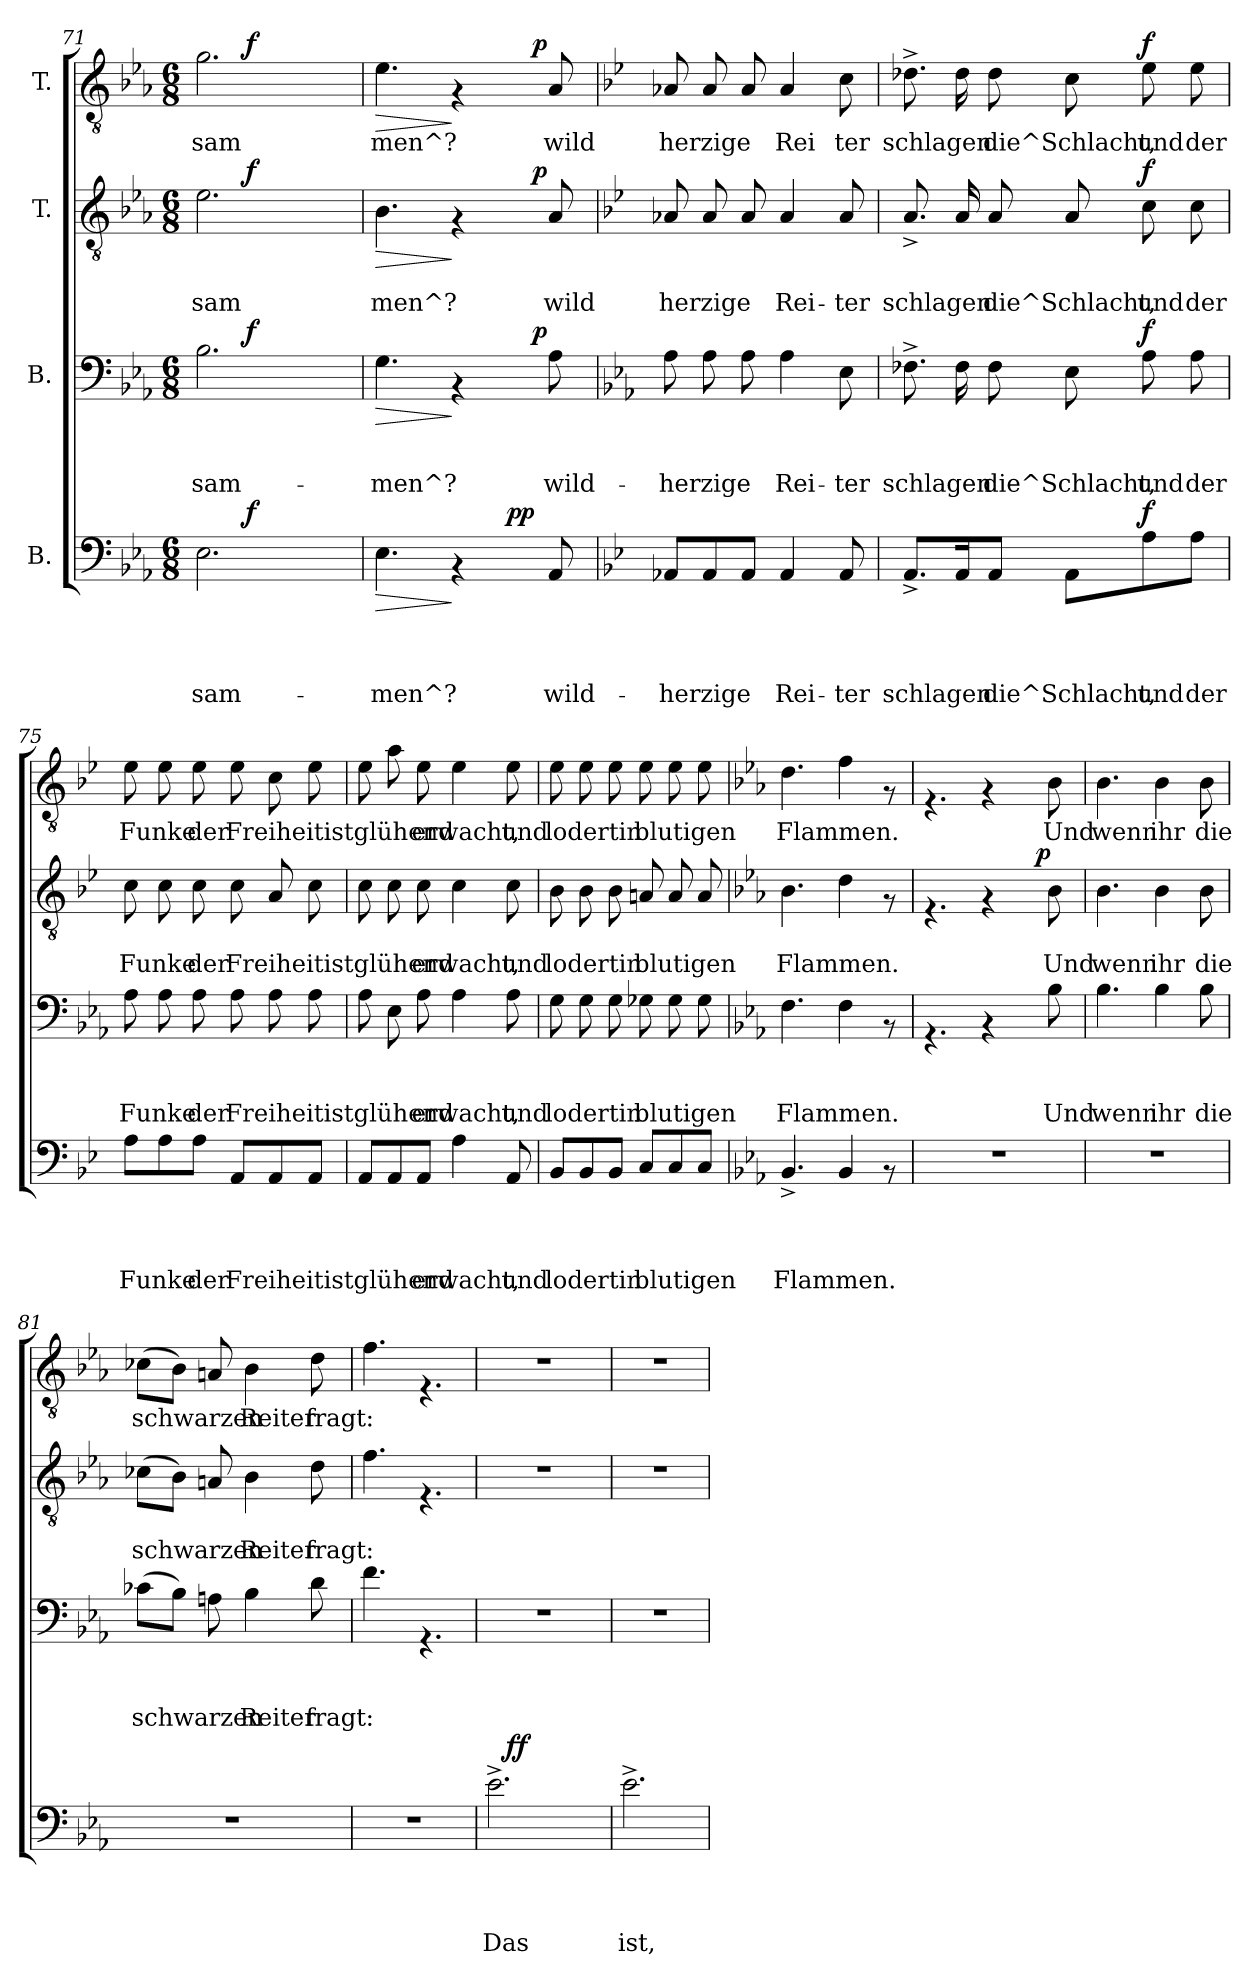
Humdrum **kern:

**kern	**text	**text	**text	**text	**dynam	**kern	**text	**text	**text	**dynam	**kern	**text	**text	**dynam	**kern	**text	**dynam
*part4	*part4	*part4	*part4	*part4	*part4	*part3	*part3	*part3	*part3	*part3	*part2	*part2	*part2	*part2	*part1	*part1	*part1
*staff4	*staff4	*staff4	*staff4	*staff4	*staff4	*staff3	*staff3	*staff3	*staff3	*staff3	*staff2	*staff2	*staff2	*staff2	*staff1	*staff1	*staff1
*I"B.	*	*	*	*	*	*I"B.	*	*	*	*	*I"T.	*	*	*	*I"T.	*	*
*clefF4	*	*	*	*	*	*clefF4	*	*	*	*	*clefGv2	*	*	*	*clefGv2	*	*
*k[b-e-a-]	*	*	*	*	*	*k[b-e-a-]	*	*	*	*	*k[b-e-a-]	*	*	*	*k[b-e-a-]	*	*
*E-:	*	*	*	*	*	*E-:	*	*	*	*	*E-:	*	*	*	*E-:	*	*
*M6/8	*	*	*	*	*	*M6/8	*	*	*	*	*M6/8	*	*	*	*M6/8	*	*
=71	=71	=71	=71	=71	=71	=71	=71	=71	=71	=71	=71	=71	=71	=71	=71	=71	=71
!	!	!	!	!LO:LY:b:rj	!	!	!	!	!LO:LY:b:rj	!	!	!	!LO:LY:b:rj	!	!	!LO:LY:b:rj	!
*^	*	*	*	*	*	*^	*	*	*	*	*^	*	*	*	*^	*	*
2.E-\	8.ryy	.	.	.	-sam-	.	2.B-\	8.ryy	.	.	-sam-	.	2.e-\	8.ryy	.	sam	.	2.g\	8.ryy	sam	.
!	!	!	!	!	!	!LO:DY:a	!	!	!	!	!	!LO:DY:a	!	!	!	!	!LO:DY:a	!	!	!	!LO:DY:a
.	2ryy	.	.	.	.	f	.	2ryy	.	.	.	f	.	2ryy	.	.	f	.	2ryy	.	f
.	16ryy	.	.	.	.	.	.	16ryy	.	.	.	.	.	16ryy	.	.	.	.	16ryy	.	.
=72!	=72!	=72!	=72!	=72!	=72!	=72!	=72!	=72!	=72!	=72!	=72!	=72!	=72!	=72!	=72!	=72!	=72!	=72!	=72!	=72!	=72!
!	!	!	!	!	!LO:LY:b:rj	!LO:HP:b	!	!	!	!	!LO:LY:b:rj	!LO:HP:b	!	!	!	!LO:LY:b:rj	!LO:HP:b	!	!	!LO:LY:b:rj	!LO:HP:b
4.E-\	2ryy	.	.	.	-men^?	>	4.G\	2ryy	.	.	-men^?	>	4.B-\	2ryy	.	men^?	>	4.e-\	2ryy	men^?	>
4rAA	.	.	.	.	.	]	4rAA	.	.	.	.	]	4rF	.	.	.	]	4rF	.	.	]
.	32ryy	.	.	.	.	.	.	16.ryy	.	.	.	.	.	16.ryy	.	.	.	.	16.ryy	.	.
!	!	!	!	!	!	!LO:DY:a	!	!	!	!	!	!	!	!	!	!	!	!	!	!	!
.	8..ryy	.	.	.	.	pp	.	.	.	.	.	.	.	.	.	.	.	.	.	.	.
!	!	!	!	!	!	!	!	!	!	!	!	!LO:DY:a	!	!	!	!	!LO:DY:a	!	!	!	!LO:DY:a
.	.	.	.	.	.	.	.	8ryy	.	.	.	p	.	8ryy	.	.	p	.	8ryy	.	p
!	!	!	!	!	!LO:LY:b:rj	!	!	!	!	!	!LO:LY:b:rj	!	!	!	!	!LO:LY:b:rj	!	!	!	!LO:LY:b:rj	!
8AA-/	.	.	.	.	wild-	.	8A-\	.	.	.	wild-	.	8A-/	.	.	wild	.	8A-/	.	wild	.
.	.	.	.	.	.	.	.	32ryy	.	.	.	.	.	32ryy	.	.	.	.	32ryy	.	.
*v	*v	*	*	*	*	*	*	*	*	*	*	*	*v	*v	*	*	*	*v	*v	*	*
*	*	*	*	*	*	*v	*v	*	*	*	*	*	*	*	*	*	*	*
!!LO:LB:g=z
=73!	=73!	=73!	=73!	=73!	=73!	=73!	=73!	=73!	=73!	=73!	=73!	=73!	=73!	=73!	=73!	=73!	=73!
*k[b-e-]	*	*	*	*	*	*	*	*	*	*	*k[b-e-]	*	*	*	*k[b-e-]	*	*
*B-:	*	*	*	*	*	*	*	*	*	*	*B-:	*	*	*	*B-:	*	*
*^	*	*	*	*	*	*^	*	*	*	*	*^	*	*	*	*^	*	*
!	!	!	!	!	!LO:LY:b:rj	!	!	!	!	!	!LO:LY:b:rj	!	!	!	!	!LO:LY:b:rj	!	!	!	!LO:LY:b:rj	!
*v	*v	*	*	*	*	*	*	*	*	*	*	*	*v	*v	*	*	*	*v	*v	*	*
*	*	*	*	*	*	*v	*v	*	*	*	*	*	*	*	*	*	*	*
8AA-X/L	.	.	.	-herzige	.	8A-\	.	.	-herzige	.	8A-X/	.	herzige	.	8A-X/	herzige	.
8AA-/	.	.	.	.	.	8A-\	.	.	.	.	8A-/	.	.	.	8A-/	.	.
8AA-/J	.	.	.	.	.	8A-\	.	.	.	.	8A-/	.	.	.	8A-/	.	.
!	!	!	!	!LO:LY:b:rj	!	!	!	!	!LO:LY:b:rj	!	!	!	!LO:LY:b:rj	!	!	!LO:LY:b:rj	!
4AA-/	.	.	.	Rei-	.	4A-\	.	.	Rei-	.	4A-/	.	Rei-	.	4A-/	Rei	.
!	!	!	!	!LO:LY:b:rj	!	!	!	!	!LO:LY:b:rj	!	!	!	!LO:LY:b:rj	!	!	!LO:LY:b:rj	!
8AA-/	.	.	.	-ter	.	8E-\	.	.	-ter	.	8A-/	.	-ter	.	8c\	ter	.
=74!	=74!	=74!	=74!	=74!	=74!	=74!	=74!	=74!	=74!	=74!	=74!	=74!	=74!	=74!	=74!	=74!	=74!
!	!	!	!	!LO:LY:b:rj	!	!	!	!	!LO:LY:b:rj	!	!	!	!LO:LY:b:rj	!	!	!LO:LY:b:rj	!
8.AA^</L	.	.	.	schlagen	.	8.F-X^>\	.	.	schlagen	.	8.A^</	.	schlagen	.	8.d-X^>\	schlagen	.
16AA/K	.	.	.	.	.	16F-\	.	.	.	.	16A/	.	.	.	16d-\	.	.
!	!	!	!	!LO:LY:b:rj	!	!	!	!	!LO:LY:b:rj	!	!	!	!LO:LY:b:rj	!	!	!LO:LY:b:rj	!
8AA/J	.	.	.	die^Schlacht,	.	8F-\	.	.	die^Schlacht,	.	8A/	.	die^Schlacht,	.	8d-\	die^Schlacht,	.
8AA\L	.	.	.	.	.	8E-\	.	.	.	.	8A/	.	.	.	8c\	.	.
!	!	!	!	!LO:LY:b:rj	!LO:DY:a	!	!	!	!LO:LY:b:rj	!LO:DY:a	!	!	!LO:LY:b:rj	!LO:DY:a	!	!LO:LY:b:rj	!LO:DY:a
8A\	.	.	.	und	f	8A-\	.	.	und	f	8c\	.	und	f	8e-\	und	f
!	!	!	!	!LO:LY:b:rj	!	!	!	!	!LO:LY:b:rj	!	!	!	!LO:LY:b:rj	!	!	!LO:LY:b:rj	!
8A\J	.	.	.	der	.	8A-\	.	.	der	.	8c\	.	der	.	8e-\	der	.
=75!	=75!	=75!	=75!	=75!	=75!	=75!	=75!	=75!	=75!	=75!	=75!	=75!	=75!	=75!	=75!	=75!	=75!
!	!	!	!	!LO:LY:b:rj	!	!	!	!	!LO:LY:b:rj	!	!	!	!LO:LY:b:rj	!	!	!LO:LY:b:rj	!
8A\L	.	.	.	Funke	.	8A-\	.	.	Funke	.	8c\	.	Funke	.	8e-\	Funke	.
8A\	.	.	.	.	.	8A-\	.	.	.	.	8c\	.	.	.	8e-\	.	.
!	!	!	!	!LO:LY:b:rj	!	!	!	!	!LO:LY:b:rj	!	!	!	!LO:LY:b:rj	!	!	!LO:LY:b:rj	!
8A\J	.	.	.	der	.	8A-\	.	.	der	.	8c\	.	der	.	8e-\	der	.
!	!	!	!	!LO:LY:b:rj	!	!	!	!	!LO:LY:b:rj	!	!	!	!LO:LY:b:rj	!	!	!LO:LY:b:rj	!
8AA/L	.	.	.	Freiheitistglühend	.	8A-\	.	.	Freiheitistglühend	.	8c\	.	Freiheitistglühend	.	8e-\	Freiheitistglühend	.
8AA/	.	.	.	.	.	8A-\	.	.	.	.	8A/	.	.	.	8c\	.	.
8AA/J	.	.	.	.	.	8A-\	.	.	.	.	8c\	.	.	.	8e-\	.	.
=76!	=76!	=76!	=76!	=76!	=76!	=76!	=76!	=76!	=76!	=76!	=76!	=76!	=76!	=76!	=76!	=76!	=76!
8AA/L	.	.	.	.	.	8A-\	.	.	.	.	8c\	.	.	.	8e-\	.	.
8AA/	.	.	.	.	.	8E-\	.	.	.	.	8c\	.	.	.	8a\	.	.
!	!	!	!	!LO:LY:b:rj	!	!	!	!	!LO:LY:b:rj	!	!	!	!LO:LY:b:rj	!	!	!LO:LY:b:rj	!
8AA/J	.	.	.	erwacht,	.	8A-\	.	.	erwacht,	.	8c\	.	erwacht,	.	8e-\	erwacht,	.
4A\	.	.	.	.	.	4A-\	.	.	.	.	4c\	.	.	.	4e-\	.	.
!	!	!	!	!LO:LY:b:rj	!	!	!	!	!LO:LY:b:rj	!	!	!	!LO:LY:b:rj	!	!	!LO:LY:b:rj	!
8AA/	.	.	.	und	.	8A-\	.	.	und	.	8c\	.	und	.	8e-\	und	.
=77!	=77!	=77!	=77!	=77!	=77!	=77!	=77!	=77!	=77!	=77!	=77!	=77!	=77!	=77!	=77!	=77!	=77!
!	!	!	!	!LO:LY:b:rj	!	!	!	!	!LO:LY:b:rj	!	!	!	!LO:LY:b:rj	!	!	!LO:LY:b:rj	!
8BB-/L	.	.	.	lodertin	.	8G\	.	.	lodertin	.	8B-\	.	lodertin	.	8e-\	lodertin	.
8BB-/	.	.	.	.	.	8G\	.	.	.	.	8B-\	.	.	.	8e-\	.	.
8BB-/J	.	.	.	.	.	8G\	.	.	.	.	8B-\	.	.	.	8e-\	.	.
!	!	!	!	!LO:LY:b:rj	!	!	!	!	!LO:LY:b:rj	!	!	!	!LO:LY:b:rj	!	!	!LO:LY:b:rj	!
8C/L	.	.	.	blutigen	.	8G-X\	.	.	blutigen	.	8An/	.	blutigen	.	8e-\	blutigen	.
8C/	.	.	.	.	.	8G-\	.	.	.	.	8A/	.	.	.	8e-\	.	.
8C/J	.	.	.	.	.	8G-\	.	.	.	.	8A/	.	.	.	8e-\	.	.
!!LO:PB:g=z
=78!	=78!	=78!	=78!	=78!	=78!	=78!	=78!	=78!	=78!	=78!	=78!	=78!	=78!	=78!	=78!	=78!	=78!
*k[b-e-a-]	*	*	*	*	*	*	*	*	*	*	*k[b-e-a-]	*	*	*	*k[b-e-a-]	*	*
*E-:	*	*	*	*	*	*	*	*	*	*	*E-:	*	*	*	*E-:	*	*
!	!	!	!	!LO:LY:b:rj	!	!	!	!	!LO:LY:b:rj	!	!	!	!LO:LY:b:rj	!	!	!LO:LY:b:rj	!
4.BB-^</	.	.	.	Flammen.	.	4.F\	.	.	Flammen.	.	4.B-\	.	Flammen.	.	4.d\	Flammen.	.
4BB-/	.	.	.	.	.	4F\	.	.	.	.	4d\	.	.	.	4f\	.	.
8rAA	.	.	.	.	.	8rAA	.	.	.	.	8rF	.	.	.	8rF	.	.
=79!	=79!	=79!	=79!	=79!	=79!	=79!	=79!	=79!	=79!	=79!	=79!	=79!	=79!	=79!	=79!	=79!	=79!
*	*	*	*	*	*	*	*	*	*	*	*^	*	*	*	*	*	*
2.r	.	.	.	.	.	4.rAA	.	.	.	.	4.rF	2ryy	.	.	.	4.rF	.	.
.	.	.	.	.	.	4rAA	.	.	.	.	4rF	.	.	.	.	4rF	.	.
.	.	.	.	.	.	.	.	.	.	.	.	16.ryy	.	.	.	.	.	.
!	!	!	!	!	!	!	!	!	!	!	!	!	!	!	!LO:DY:a	!	!	!
.	.	.	.	.	.	.	.	.	.	.	.	8ryy	.	.	p	.	.	.
!	!	!	!	!	!	!	!	!	!LO:LY:b:rj	!	!	!	!	!LO:LY:b:rj	!	!	!LO:LY:b:rj	!
.	.	.	.	.	.	8B-\	.	.	Und	.	8B-\	.	.	Und	.	8B-\	Und	.
.	.	.	.	.	.	.	.	.	.	.	.	32ryy	.	.	.	.	.	.
=80!	=80!	=80!	=80!	=80!	=80!	=80!	=80!	=80!	=80!	=80!	=80!	=80!	=80!	=80!	=80!	=80!	=80!	=80!
!	!	!	!	!	!	!	!	!	!LO:LY:b:rj	!	!	!	!	!LO:LY:b:rj	!	!	!LO:LY:b:rj	!
*	*	*	*	*	*	*	*	*	*	*	*v	*v	*	*	*	*	*	*
2.r	.	.	.	.	.	4.B-\	.	.	wenn	.	4.B-\	.	wenn	.	4.B-\	wenn	.
!	!	!	!	!	!	!	!	!	!LO:LY:b:rj	!	!	!	!LO:LY:b:rj	!	!	!LO:LY:b:rj	!
.	.	.	.	.	.	4B-\	.	.	ihr	.	4B-\	.	ihr	.	4B-\	ihr	.
!	!	!	!	!	!	!	!	!	!LO:LY:b:rj	!	!	!	!LO:LY:b:rj	!	!	!LO:LY:b:rj	!
.	.	.	.	.	.	8B-\	.	.	die	.	8B-\	.	die	.	8B-\	die	.
=81!	=81!	=81!	=81!	=81!	=81!	=81!	=81!	=81!	=81!	=81!	=81!	=81!	=81!	=81!	=81!	=81!	=81!
!	!	!	!	!	!	!	!	!	!LO:LY:b:rj	!	!	!	!LO:LY:b:rj	!	!	!LO:LY:b:rj	!
2.r	.	.	.	.	.	(>8c-X\L	.	.	schwarzen	.	(>8c-X\L	.	schwarzen	.	(>8c-X\L	schwarzen	.
.	.	.	.	.	.	8B-\J)	.	.	.	.	8B-\J)	.	.	.	8B-\J)	.	.
.	.	.	.	.	.	8An\	.	.	.	.	8An/	.	.	.	8An/	.	.
!	!	!	!	!	!	!	!	!	!LO:LY:b:rj	!	!	!	!LO:LY:b:rj	!	!	!LO:LY:b:rj	!
.	.	.	.	.	.	4B-\	.	.	Reiter	.	4B-\	.	Reiter	.	4B-\	Reiter	.
!	!	!	!	!	!	!	!	!	!LO:LY:b:rj	!	!	!	!LO:LY:b:rj	!	!	!LO:LY:b:rj	!
.	.	.	.	.	.	8d\	.	.	fragt	.	8d\	.	fragt	.	8d\	fragt	.
=82!	=82!	=82!	=82!	=82!	=82!	=82!	=82!	=82!	=82!	=82!	=82!	=82!	=82!	=82!	=82!	=82!	=82!
!	!	!	!	!	!	!	!	!	!LO:LY:b:rj	!	!	!	!LO:LY:b:rj	!	!	!LO:LY:b:rj	!
2.r	.	.	.	.	.	4.f\	.	.	:	.	4.f\	.	:	.	4.f\	:	.
.	.	.	.	.	.	4.rAA	.	.	.	.	4.rF	.	.	.	4.rF	.	.
=83!	=83!	=83!	=83!	=83!	=83!	=83!	=83!	=83!	=83!	=83!	=83!	=83!	=83!	=83!	=83!	=83!	=83!
!	!	!	!	!LO:LY:b:rj	!	!	!	!	!	!	!	!	!	!	!	!	!
*^	*	*	*	*	*	*	*	*	*	*	*	*	*	*	*	*	*
2.e-^>\	16ryy	.	.	.	Das	.	2.r	.	.	.	.	2.r	.	.	.	2.r	.	.
!	!	!	!	!	!	!LO:DY:a	!	!	!	!	!	!	!	!	!	!	!	!
.	2ryy	.	.	.	.	ff	.	.	.	.	.	.	.	.	.	.	.	.
.	8.ryy	.	.	.	.	.	.	.	.	.	.	.	.	.	.	.	.	.
=84!	=84!	=84!	=84!	=84!	=84!	=84!	=84!	=84!	=84!	=84!	=84!	=84!	=84!	=84!	=84!	=84!	=84!	=84!
!	!	!	!	!	!LO:LY:b:rj	!	!	!	!	!	!	!	!	!	!	!	!	!
*v	*v	*	*	*	*	*	*	*	*	*	*	*	*	*	*	*	*	*
2.e-^>\	.	.	.	ist,	.	2.r	.	.	.	.	2.r	.	.	.	2.r	.	.
=!	=!	=!	=!	=!	=!	=!	=!	=!	=!	=!	=!	=!	=!	=!	=!	=!	=!
*-	*-	*-	*-	*-	*-	*-	*-	*-	*-	*-	*-	*-	*-	*-	*-	*-	*-
